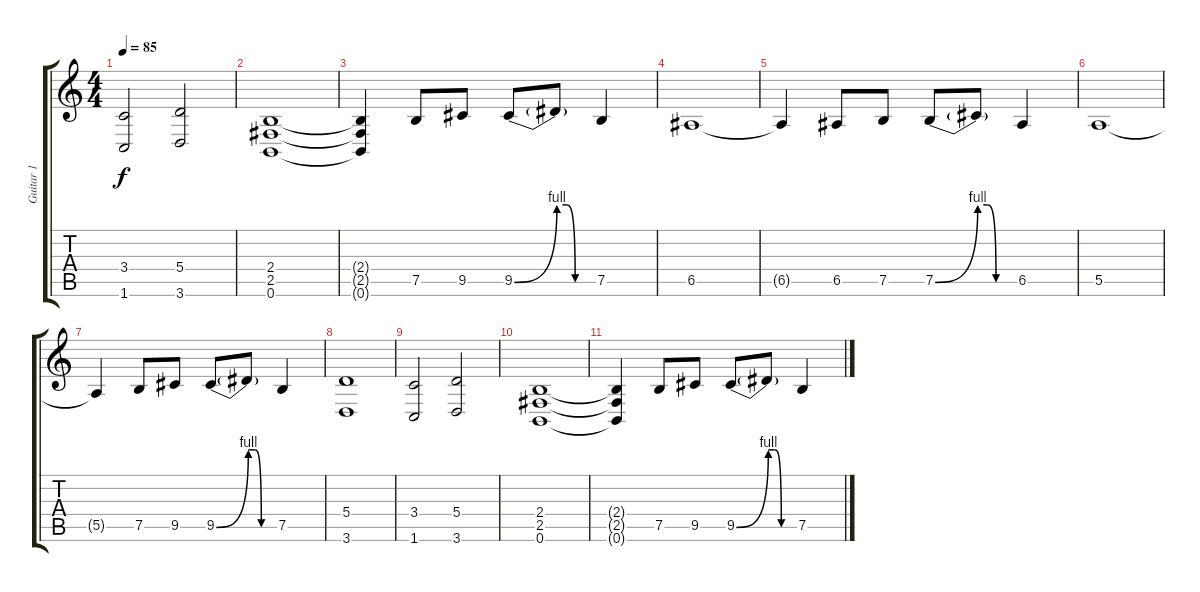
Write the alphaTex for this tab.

\track ("Guitar 1" "Guitar 1") {instrument distortionguitar}
\staff {score tabs}
\tuning (B3 Gb3 D3 A2 E2 B1) {hide}
\ts (4 4)
\tempo 85
\clef g2
\ks c
(3.4 1.6).2{dy f} (5.4 3.6).2 |
(2.4 2.5 0.6).1{volume 6} |
(2.4{t} 2.5{t} 0.6{t}).4 7.5.8 9.5.8 9.5{be (bend 0 0 60 4)}.8 9.5{be (custom 0 4 15 4 30 0 60 0) t}.8 7.5.4 |
6.5.1 |
6.5{t}.4 6.5.8 7.5.8 7.5{be (bend 0 0 60 4)}.8 7.5{be (custom 0 4 15 4 30 0 60 0) t}.8 6.5.4 |
5.5.1 |
5.5{t}.4 7.5.8 9.5.8 9.5{be (bend 0 0 60 4)}.8{volume 0} 9.5{be (custom 0 4 15 4 30 0 60 0) t}.8 7.5.4 |
(5.4 3.6).1 |
(3.4 1.6).2 (5.4 3.6).2 |
(2.4 2.5 0.6).1 |
(2.4{t} 2.5{t} 0.6{t}).4 7.5.8 9.5.8 9.5{be (bend 0 0 60 4)}.8 9.5{be (custom 0 4 15 4 30 0 60 0) t}.8 7.5.4
